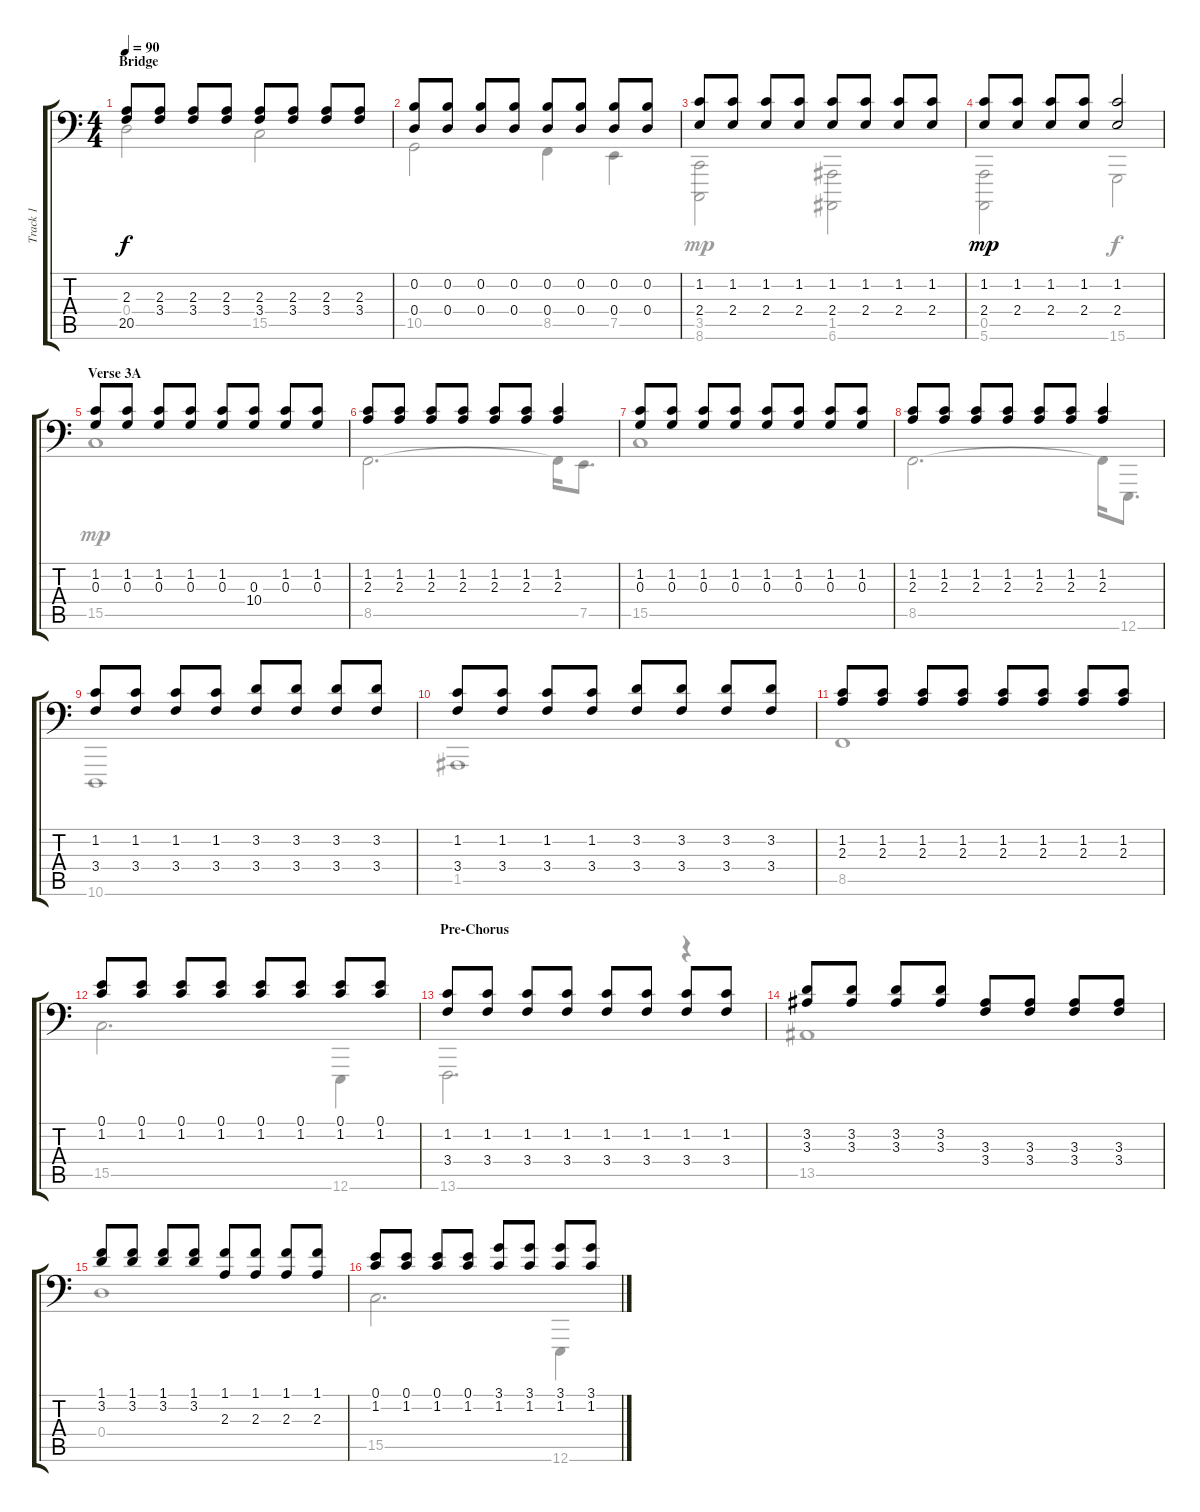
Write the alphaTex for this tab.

\track ("Track 1" "Track 1") {instrument acousticgrandpiano}
\staff {score tabs}
\tuning (E4 B3 G3 D3 A1 E0) {hide}
\voice
\ts (4 4)
\section ("" "Bridge")
\tempo 90
\clef f4
\ks c
(2.3 20.5).8{dy f} (2.3 3.4).8 (2.3 3.4).8 (2.3 3.4).8 (2.3 3.4).8 (2.3 3.4).8 (2.3 3.4).8 (2.3 3.4).8 |
(0.2 0.4).8 (0.2 0.4).8 (0.2 0.4).8 (0.2 0.4).8 (0.2 0.4).8 (0.2 0.4).8 (0.2 0.4).8 (0.2 0.4).8 |
(1.2 2.4).8 (1.2 2.4).8 (1.2 2.4).8 (1.2 2.4).8 (1.2 2.4).8 (1.2 2.4).8 (1.2 2.4).8 (1.2 2.4).8 |
(1.2 2.4).8{dy mp} (1.2 2.4).8 (1.2 2.4).8 (1.2 2.4).8 (1.2 2.4).2 |
\section ("" "Verse 3A")
(1.2 0.3).8 (1.2 0.3).8 (1.2 0.3).8 (1.2 0.3).8 (1.2 0.3).8 (0.3 10.4).8 (1.2 0.3).8 (1.2 0.3).8 |
(1.2 2.3).8 (1.2 2.3).8 (1.2 2.3).8 (1.2 2.3).8 (1.2 2.3).8 (1.2 2.3).8 (1.2 2.3).4 |
(1.2 0.3).8 (1.2 0.3).8 (1.2 0.3).8 (1.2 0.3).8 (1.2 0.3).8 (1.2 0.3).8 (1.2 0.3).8 (1.2 0.3).8 |
(1.2 2.3).8 (1.2 2.3).8 (1.2 2.3).8 (1.2 2.3).8 (1.2 2.3).8 (1.2 2.3).8 (1.2 2.3).4 |
(1.2 3.4).8 (1.2 3.4).8 (1.2 3.4).8 (1.2 3.4).8 (3.2 3.4).8 (3.2 3.4).8 (3.2 3.4).8 (3.2 3.4).8 |
(1.2 3.4).8 (1.2 3.4).8 (1.2 3.4).8 (1.2 3.4).8 (3.2 3.4).8 (3.2 3.4).8 (3.2 3.4).8 (3.2 3.4).8 |
(1.2 2.3).8 (1.2 2.3).8 (1.2 2.3).8 (1.2 2.3).8 (1.2 2.3).8 (1.2 2.3).8 (1.2 2.3).8 (1.2 2.3).8 |
(0.1 1.2).8 (0.1 1.2).8 (0.1 1.2).8 (0.1 1.2).8 (0.1 1.2).8 (0.1 1.2).8 (0.1 1.2).8 (0.1 1.2).8 |
\section ("" "Pre-Chorus")
(1.2 3.4).8 (1.2 3.4).8 (1.2 3.4).8 (1.2 3.4).8 (1.2 3.4).8 (1.2 3.4).8 (1.2 3.4).8 (1.2 3.4).8 |
(3.2 3.3).8 (3.2 3.3).8 (3.2 3.3).8 (3.2 3.3).8 (3.3 3.4).8 (3.3 3.4).8 (3.3 3.4).8 (3.3 3.4).8 |
(1.1 3.2).8 (1.1 3.2).8 (1.1 3.2).8 (1.1 3.2).8 (1.1 2.3).8 (1.1 2.3).8 (1.1 2.3).8 (1.1 2.3).8 |
(0.1 1.2).8 (0.1 1.2).8 (0.1 1.2).8 (0.1 1.2).8 (3.1 1.2).8 (3.1 1.2).8 (3.1 1.2).8 (3.1 1.2).8
\voice
\clef f4
\ottava regular
\simile none
\ks c
0.4.2{dy f} 15.5.2 |
10.5.2 8.5.4 7.5.4 |
(3.5 8.6).2{dy mp} (1.5 6.6).2 |
(0.5 5.6).2 15.6.2{dy f} |
15.5.1{dy mp} |
8.5.2{d} 8.5{t}.16 7.5.8{d} |
15.5.1 |
8.5.2{d} 8.5{t}.16 12.6.8{d} |
10.6.1 |
1.5.1 |
8.5.1 |
15.5.2{d} 12.6.4 |
13.6.2{d} r.4 |
13.5.1 |
0.4.1 |
15.5.2{d} 12.6.4
